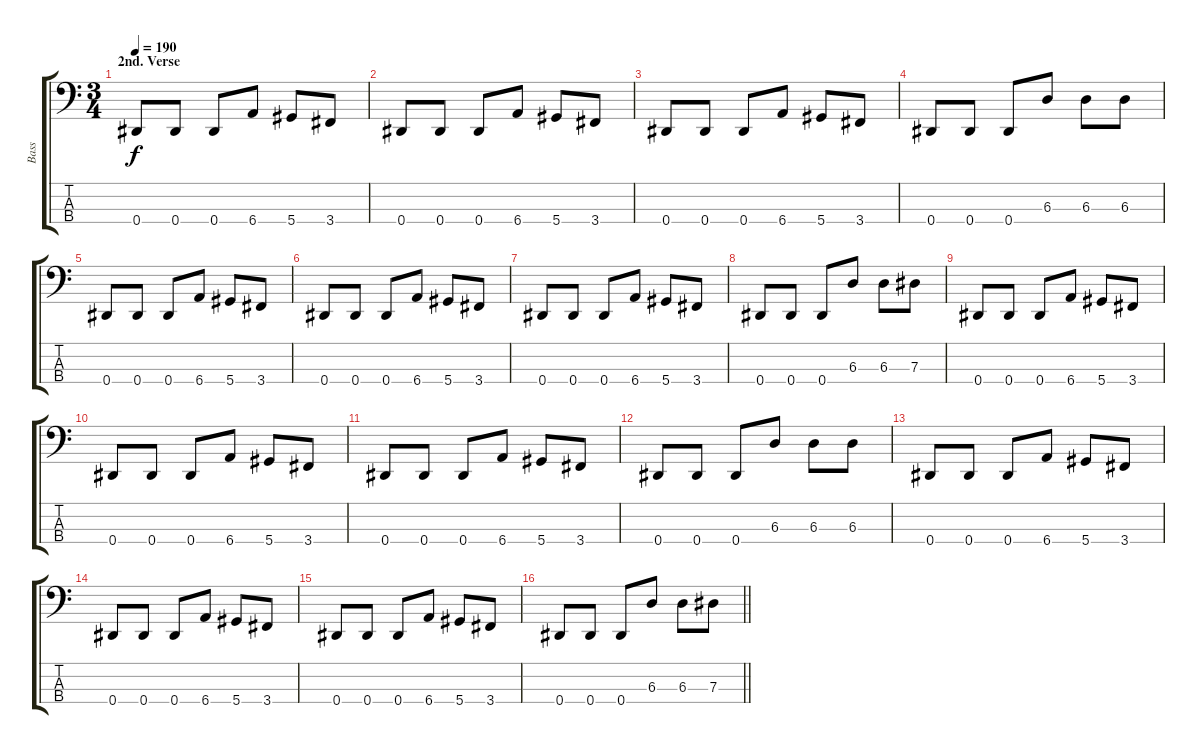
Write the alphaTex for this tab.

\track ("Bass" "Bass") {instrument electricbasspick}
\staff {score tabs}
\tuning (Gb2 Db2 Ab1 Eb1) {hide}
\ts (3 4)
\section ("" "2nd. Verse")
\tempo 190
\clef f4
\ks c
0.4.8{dy f} 0.4.8 0.4.8 6.4.8 5.4.8 3.4.8 |
0.4.8 0.4.8 0.4.8 6.4.8 5.4.8 3.4.8 |
0.4.8 0.4.8 0.4.8 6.4.8 5.4.8 3.4.8 |
0.4.8 0.4.8 0.4.8 6.3.8 6.3.8 6.3.8 |
0.4.8 0.4.8 0.4.8 6.4.8 5.4.8 3.4.8 |
0.4.8 0.4.8 0.4.8 6.4.8 5.4.8 3.4.8 |
0.4.8 0.4.8 0.4.8 6.4.8 5.4.8 3.4.8 |
0.4.8 0.4.8 0.4.8 6.3.8 6.3.8 7.3.8 |
0.4.8 0.4.8 0.4.8 6.4.8 5.4.8 3.4.8 |
0.4.8 0.4.8 0.4.8 6.4.8 5.4.8 3.4.8 |
0.4.8 0.4.8 0.4.8 6.4.8 5.4.8 3.4.8 |
0.4.8 0.4.8 0.4.8 6.3.8 6.3.8 6.3.8 |
0.4.8 0.4.8 0.4.8 6.4.8 5.4.8 3.4.8 |
0.4.8 0.4.8 0.4.8 6.4.8 5.4.8 3.4.8 |
0.4.8 0.4.8 0.4.8 6.4.8 5.4.8 3.4.8 |
\barLineRight lightlight
0.4.8 0.4.8 0.4.8 6.3.8 6.3.8 7.3.8
